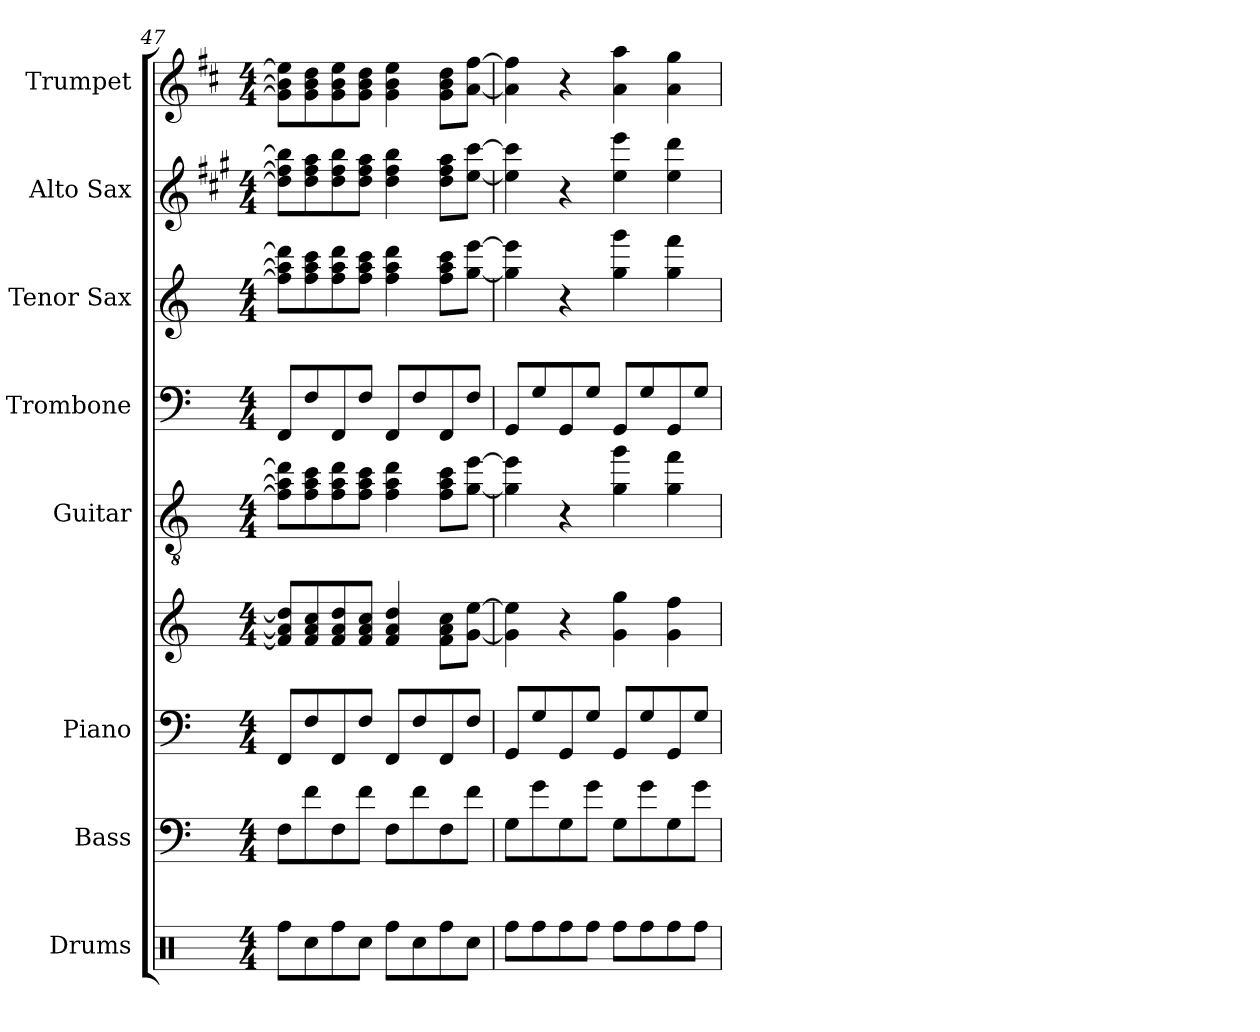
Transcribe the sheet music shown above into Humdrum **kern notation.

**kern	**kern	**kern	**kern	**kern	**kern	**kern	**kern	**kern
*part8	*part7	*part6	*part6	*part5	*part4	*part3	*part2	*part1
*staff9	*staff8	*staff7	*staff6	*staff5	*staff4	*staff3	*staff2	*staff1
*I"Drums	*I"Bass	*I"Piano	*	*I"Guitar	*I"Trombone	*I"Tenor Sax	*I"Alto Sax	*I"Trumpet
*I'Drums	*I'Bass	*I'Piano	*	*I'Gtr.	*I'Tbn.	*I'Tenor	*I'Alto	*I'Tpt.
!!LO:PB:g=z
*clefX	*clefF4	*clefF4	*clefG2	*clefGv2	*clefF4	*clefG2	*clefG2	*clefG2
*	*ITrd7c12	*	*	*	*	*ITrd8c14	*ITrd5c9	*ITrd1c2
*k[]	*k[]	*k[]	*k[]	*k[]	*k[]	*k[]	*k[]	*k[]
*M4/4	*M4/4	*M4/4	*M4/4	*M4/4	*M4/4	*M4/4	*M4/4	*M4/4
=47	=47	=47	=47	=47	=47	=47	=47	=47
8Rff\L	8FF\L	8FF/L	8f/] 8a/] 8dd/]L	8f\] 8a\] 8dd\]L	8FF/L	8f\] 8a\] 8dd\]L	8f\] 8a\] 8dd\]L	8f\] 8a\] 8dd\]L
8Rcc\	8F\	8F/	8f/ 8a/ 8cc/	8f\ 8a\ 8cc\	8F/	8f\ 8a\ 8cc\	8f\ 8a\ 8cc\	8f\ 8a\ 8cc\
8Rff\	8FF\	8FF/	8f/ 8a/ 8dd/	8f\ 8a\ 8dd\	8FF/	8f\ 8a\ 8dd\	8f\ 8a\ 8dd\	8f\ 8a\ 8dd\
8Rcc\J	8F\J	8F/J	8f/ 8a/ 8cc/J	8f\ 8a\ 8cc\J	8F/J	8f\ 8a\ 8cc\J	8f\ 8a\ 8cc\J	8f\ 8a\ 8cc\J
8Rff\L	8FF\L	8FF/L	4f/ 4a/ 4dd/	4f\ 4a\ 4dd\	8FF/L	4f\ 4a\ 4dd\	4f\ 4a\ 4dd\	4f\ 4a\ 4dd\
8Rcc\	8F\	8F/	.	.	8F/	.	.	.
8Rff\	8FF\	8FF/	8f\ 8a\ 8cc\L	8f\ 8a\ 8cc\L	8FF/	8f\ 8a\ 8cc\L	8f\ 8a\ 8cc\L	8f\ 8a\ 8cc\L
8Rcc\J	8F\J	8F/J	[8g\ [8ee\J	[8g\ [8ee\J	8F/J	[8g\ [8ee\J	[8g\ [8ee\J	[8g\ [8ee\J
=48	=48	=48	=48	=48	=48	=48	=48	=48
8Rff\L	8GG\L	8GG/L	4g\] 4ee\]	4g\] 4ee\]	8GG/L	4g\] 4ee\]	4g\] 4ee\]	4g\] 4ee\]
8Rff\	8G\	8G/	.	.	8G/	.	.	.
8Rff\	8GG\	8GG/	4r	4r	8GG/	4r	4r	4r
8Rff\J	8G\J	8G/J	.	.	8G/J	.	.	.
8Rff\L	8GG\L	8GG/L	4g\ 4gg\	4g\ 4gg\	8GG/L	4g\ 4gg\	4g\ 4gg\	4g\ 4gg\
8Rff\	8G\	8G/	.	.	8G/	.	.	.
8Rff\	8GG\	8GG/	4g\ 4ff\	4g\ 4ff\	8GG/	4g\ 4ff\	4g\ 4ff\	4g\ 4ff\
8Rff\J	8G\J	8G/J	.	.	8G/J	.	.	.
=	=	=	=	=	=	=	=	=
*-	*-	*-	*-	*-	*-	*-	*-	*-
